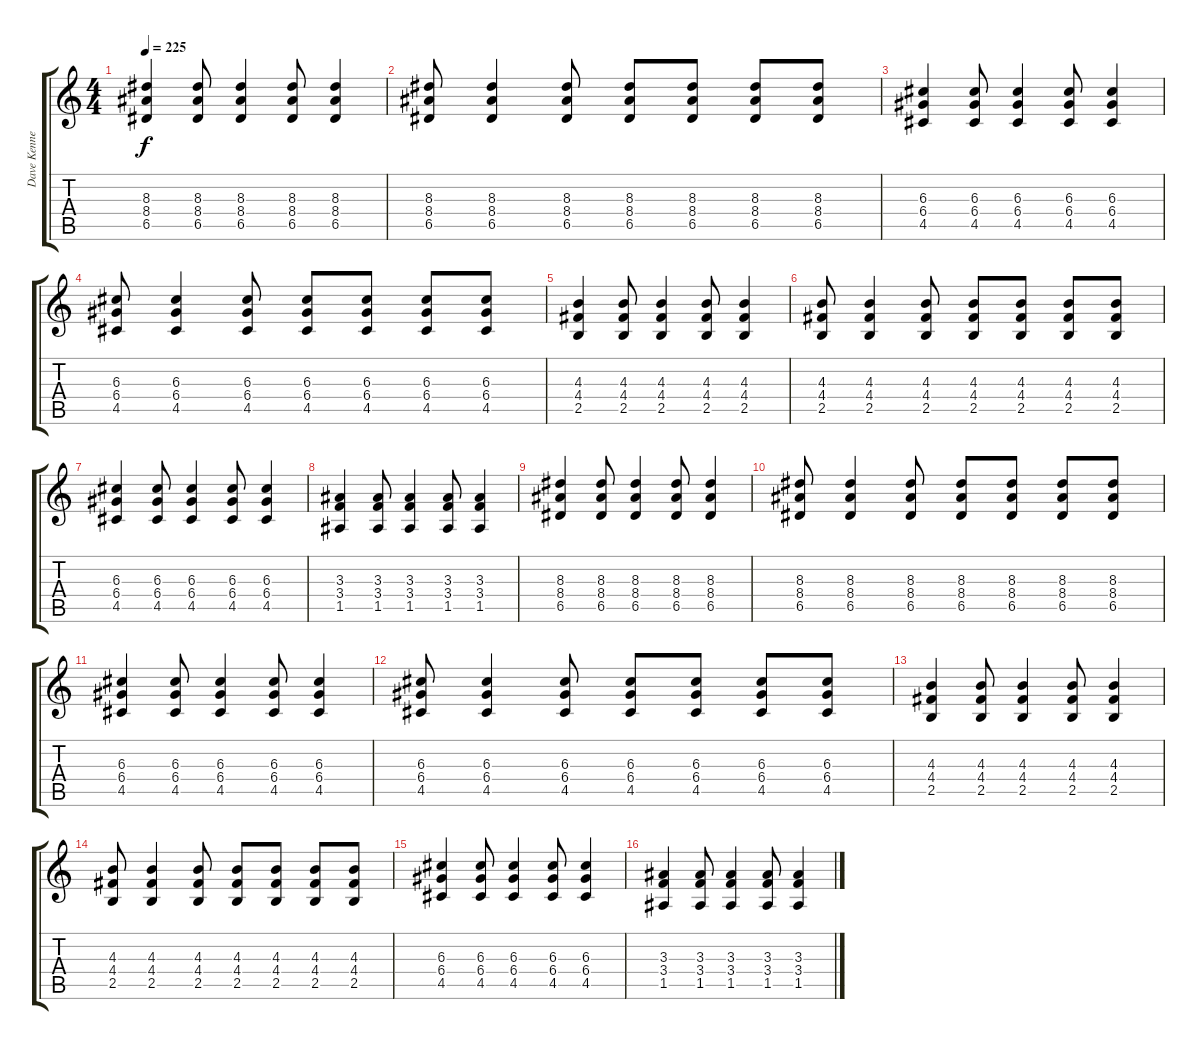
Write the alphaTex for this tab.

\track ("Dave Kennedy (Guitar)" "Dave Kenne") {instrument acousticguitarsteel}
\staff {score tabs}
\tuning (E4 B3 G3 D3 A2 E2) {hide}
\ts (4 4)
\tempo 225
\clef g2
\ks c
(8.3 8.4 6.5).4{dy f} (8.3 8.4 6.5).8 (8.3 8.4 6.5).4 (8.3 8.4 6.5).8 (8.3 8.4 6.5).4 |
(8.3 8.4 6.5).8 (8.3 8.4 6.5).4 (8.3 8.4 6.5).8 (8.3 8.4 6.5).8 (8.3 8.4 6.5).8 (8.3 8.4 6.5).8 (8.3 8.4 6.5).8 |
(6.3 6.4 4.5).4 (6.3 6.4 4.5).8 (6.3 6.4 4.5).4 (6.3 6.4 4.5).8 (6.3 6.4 4.5).4 |
(6.3 6.4 4.5).8 (6.3 6.4 4.5).4 (6.3 6.4 4.5).8 (6.3 6.4 4.5).8 (6.3 6.4 4.5).8 (6.3 6.4 4.5).8 (6.3 6.4 4.5).8 |
(4.3 4.4 2.5).4 (4.3 4.4 2.5).8 (4.3 4.4 2.5).4 (4.3 4.4 2.5).8 (4.3 4.4 2.5).4 |
(4.3 4.4 2.5).8 (4.3 4.4 2.5).4 (4.3 4.4 2.5).8 (4.3 4.4 2.5).8 (4.3 4.4 2.5).8 (4.3 4.4 2.5).8 (4.3 4.4 2.5).8 |
(6.3 6.4 4.5).4 (6.3 6.4 4.5).8 (6.3 6.4 4.5).4 (6.3 6.4 4.5).8 (6.3 6.4 4.5).4 |
(3.3 3.4 1.5).4 (3.3 3.4 1.5).8 (3.3 3.4 1.5).4 (3.3 3.4 1.5).8 (3.3 3.4 1.5).4 |
(8.3 8.4 6.5).4 (8.3 8.4 6.5).8 (8.3 8.4 6.5).4 (8.3 8.4 6.5).8 (8.3 8.4 6.5).4 |
(8.3 8.4 6.5).8 (8.3 8.4 6.5).4 (8.3 8.4 6.5).8 (8.3 8.4 6.5).8 (8.3 8.4 6.5).8 (8.3 8.4 6.5).8 (8.3 8.4 6.5).8 |
(6.3 6.4 4.5).4 (6.3 6.4 4.5).8 (6.3 6.4 4.5).4 (6.3 6.4 4.5).8 (6.3 6.4 4.5).4 |
(6.3 6.4 4.5).8 (6.3 6.4 4.5).4 (6.3 6.4 4.5).8 (6.3 6.4 4.5).8 (6.3 6.4 4.5).8 (6.3 6.4 4.5).8 (6.3 6.4 4.5).8 |
(4.3 4.4 2.5).4 (4.3 4.4 2.5).8 (4.3 4.4 2.5).4 (4.3 4.4 2.5).8 (4.3 4.4 2.5).4 |
(4.3 4.4 2.5).8 (4.3 4.4 2.5).4 (4.3 4.4 2.5).8 (4.3 4.4 2.5).8 (4.3 4.4 2.5).8 (4.3 4.4 2.5).8 (4.3 4.4 2.5).8 |
(6.3 6.4 4.5).4 (6.3 6.4 4.5).8 (6.3 6.4 4.5).4 (6.3 6.4 4.5).8 (6.3 6.4 4.5).4 |
(3.3 3.4 1.5).4 (3.3 3.4 1.5).8 (3.3 3.4 1.5).4 (3.3 3.4 1.5).8 (3.3 3.4 1.5).4
